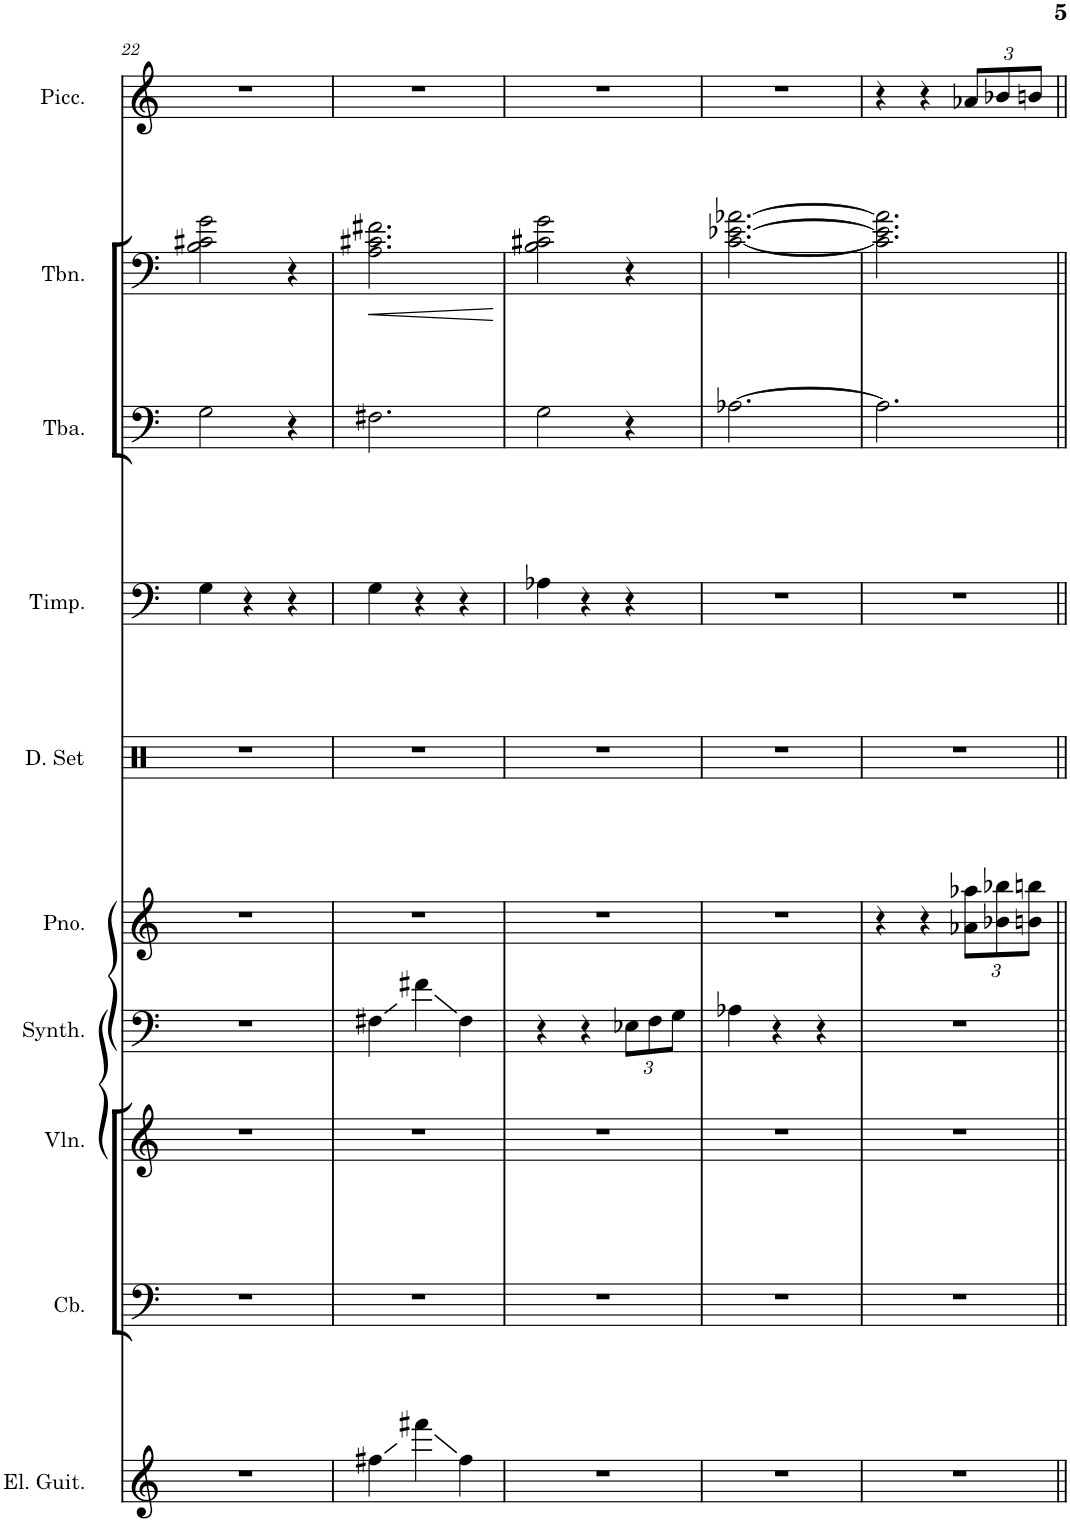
**kern	**kern	**kern	**kern	**kern	**kern	**kern	**kern	**kern	**dynam	**kern
*part10	*part9	*part8	*part7	*part6	*part5	*part4	*part3	*part2	*part2	*part1
*staff10	*staff9	*staff8	*staff7	*staff6	*staff5	*staff4	*staff3	*staff2	*staff2	*staff1
*I"Electric Guitar	*I"Contrabass	*I"Violin	*I"Choir Synthesizer	*I"Piano	*I"Drumset	*I"Timpani	*I"Tuba	*I"Trombone	*	*I"Piccolo
*I'El. Guit.	*I'Cb.	*I'Vln.	*I'Synth.	*I'Pno.	*I'D. Set	*I'Timp.	*I'Tba.	*I'Tbn.	*	*I'Picc.
!!LO:PB:g=z
*clefG2	*clefF4	*clefG2	*clefF4	*clefG2	*clefX	*clefF4	*clefF4	*clefF4	*	*clefG2
*Trd7c12	*Trd7c12	*	*	*	*	*	*	*	*	*Trd-7c-12
*k[]	*k[]	*k[]	*k[]	*k[]	*k[]	*k[]	*k[]	*k[]	*	*k[]
*M3/4	*M3/4	*M3/4	*M3/4	*M3/4	*M3/4	*M3/4	*M3/4	*M3/4	*	*M3/4
=22	=22	=22	=22	=22	=22	=22	=22	=22	=22	=22
2.r	2.r	2.r	2.r	2.r	2.r	4G\	2G\	2B\ 2c#X\ 2g\	.	2.r
.	.	.	.	.	.	4r	.	.	.	.
.	.	.	.	.	.	4r	4r	4r	.	.
=23	=23	=23	=23	=23	=23	=23	=23	=23	=23	=23
!	!	!	!	!	!	!	!	!	!LO:HP:b	!
4ff#X\	2.r	2.r	4F#X\	2.r	2.r	4G\	2.F#X\	2.A\ 2.c#X\ 2.f#X\	<	2.r
4fff#X\	.	.	4f#X\	.	.	4r	.	.	.	.
4ff#\	.	.	4F#\	.	.	4r	.	.	.	.
.	.	.	.	.	.	.	.	.	[	.
=24	=24	=24	=24	=24	=24	=24	=24	=24	=24	=24
2.r	2.r	2.r	4r	2.r	2.r	4A-X\	2G\	2B\ 2c#X\ 2g\	.	2.r
.	.	.	4r	.	.	4r	.	.	.	.
*	*	*	*Xbrackettup	*	*	*	*	*	*	*
.	.	.	12E-X\L	.	.	4r	4r	4r	.	.
.	.	.	12F\	.	.	.	.	.	.	.
.	.	.	12G\J	.	.	.	.	.	.	.
=25	=25	=25	=25	=25	=25	=25	=25	=25	=25	=25
2.r	2.r	2.r	4A-X\	2.r	2.r	2.r	[2.A-X\	[2.c\ [2.e-X\ [2.a-X\	.	2.r
.	.	.	4r	.	.	.	.	.	.	.
.	.	.	4r	.	.	.	.	.	.	.
=26	=26	=26	=26	=26	=26	=26	=26	=26	=26	=26
2.r	2.r	2.r	2.r	4r	2.r	2.r	2.A-\]	2.c\] 2.e-\] 2.a-\]	.	4r
.	.	.	.	4r	.	.	.	.	.	4r
*	*	*	*	*Xbrackettup	*	*	*	*	*	*Xbrackettup
.	.	.	.	12a-X\ 12aa-X\L	.	.	.	.	.	12a-X/L
.	.	.	.	12b-X\ 12bb-X\	.	.	.	.	.	12b-X/
.	.	.	.	12bn\ 12bbn\J	.	.	.	.	.	12bn/J
=||	=||	=||	=||	=||	=||	=||	=||	=||	=||	=||
*-	*-	*-	*-	*-	*-	*-	*-	*-	*-	*-
